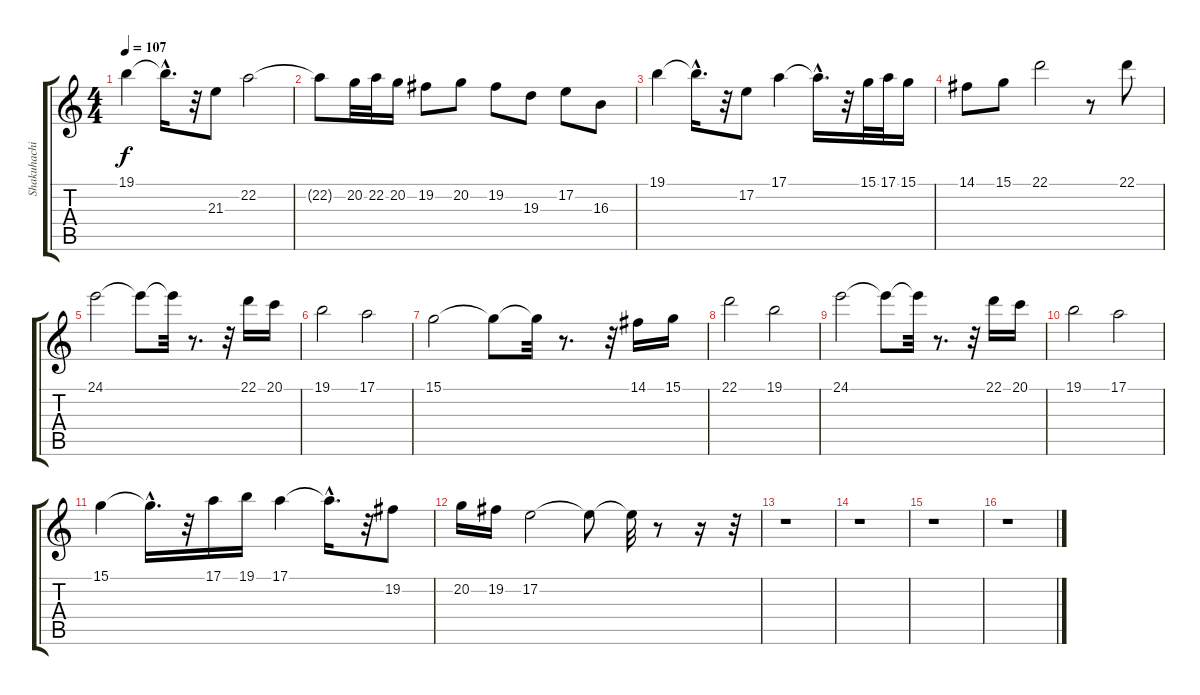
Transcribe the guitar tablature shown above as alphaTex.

\track ("Shakuhachi" "Shakuhachi") {instrument shakuhachi}
\staff {score tabs}
\tuning (E4 B3 G3 D3 A2 E2) {hide}
\ts (4 4)
\tempo 107
\clef g2
\ks c
19.1.4{dy f} 19.1{hac t}.16{d} r.32 21.3.8 22.2.2 |
22.2{t}.8 20.2.32 22.2.32 20.2.16 19.2.8 20.2.8 19.2.8 19.3.8 17.2.8 16.3.8 |
19.1.4 19.1{hac t}.16{d} r.32 17.2.8 17.1.4 17.1{hac t}.16{d} r.32 15.1.32 17.1.32 15.1.16 |
14.1.8 15.1.8 22.1.2 r.8 22.1.8 |
24.1.2 24.1{t}.8 24.1{t}.32 r.8{d} r.32 22.1.16 20.1.16 |
19.1.2 17.1.2 |
15.1.2 15.1{t}.8 15.1{t}.32 r.8{d} r.32 14.1.16 15.1.16 |
22.1.2 19.1.2 |
24.1.2 24.1{t}.8 24.1{t}.32 r.8{d} r.32 22.1.16 20.1.16 |
19.1.2 17.1.2 |
15.1.4 15.1{hac t}.16{d} r.32 17.1.16 19.1.16 17.1.4 17.1{hac t}.16{d} r.32 19.2.8 |
20.2.16 19.2.16 17.2.2 17.2{t}.8 17.2{t}.32 r.8 r.16 r.32 |
r.1 |
r.1 |
r.1 |
r.1
